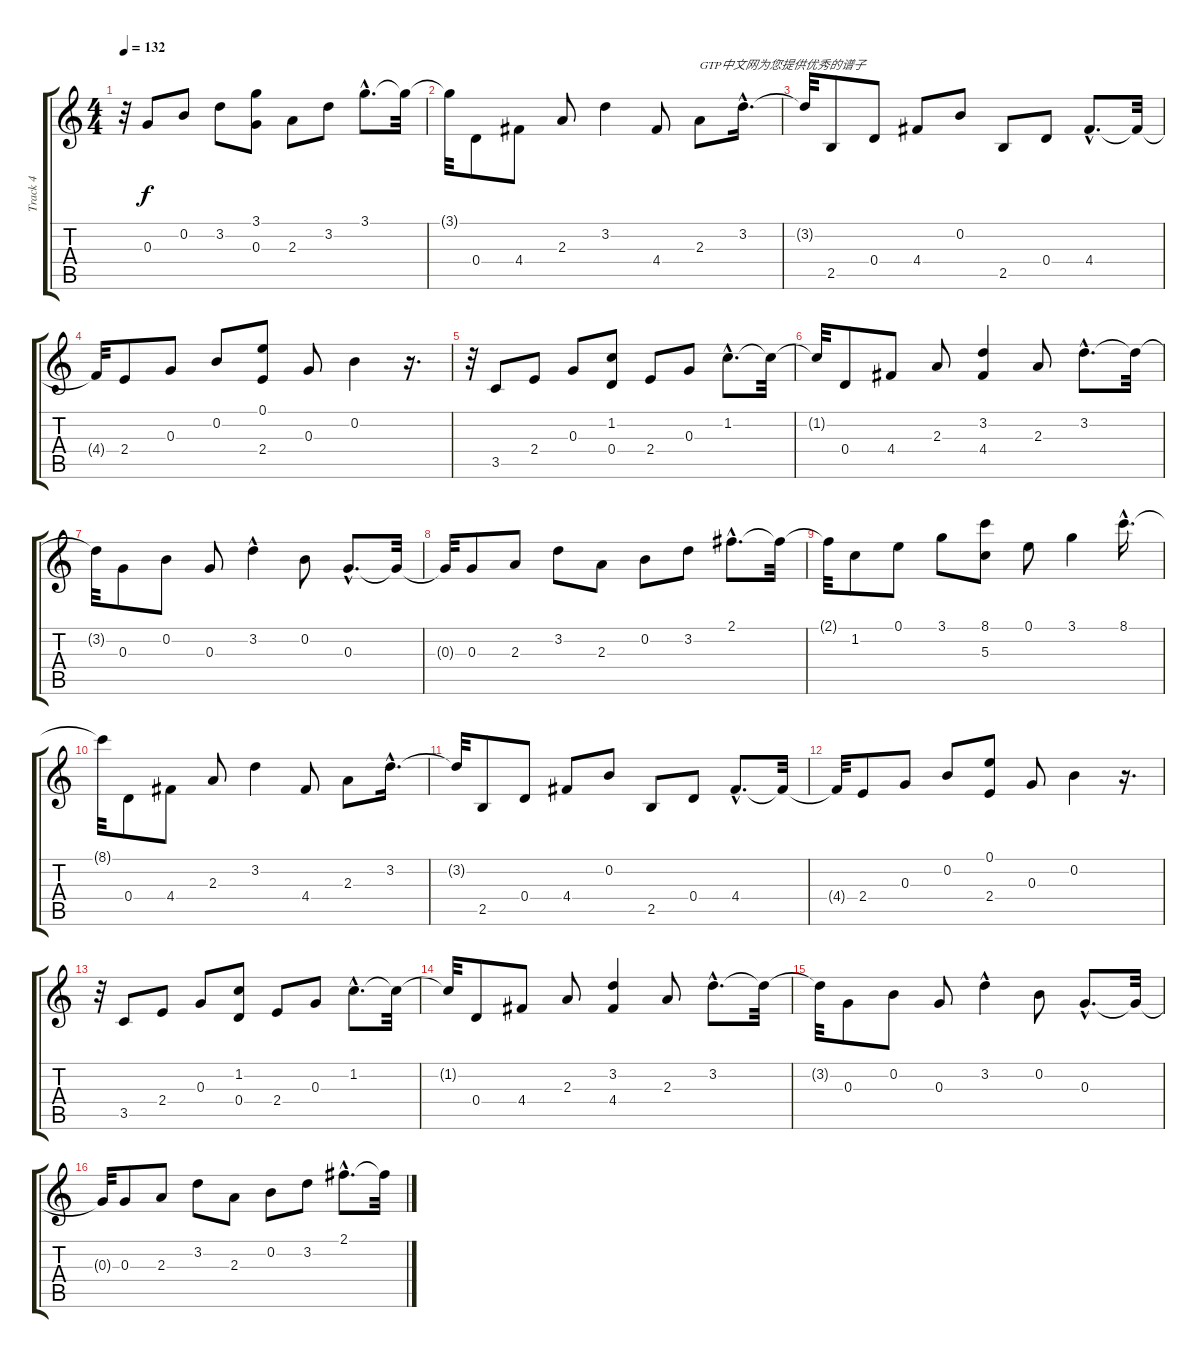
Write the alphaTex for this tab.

\track ("Track 4" "Track 4") {instrument acousticguitarsteel}
\staff {score tabs}
\tuning (E4 B3 G3 D3 A2 E2) {hide}
\ts (4 4)
\tempo 132
\clef g2
\ks c
r.32{dy f instrument acousticguitarsteel} 0.3.8 0.2.8 3.2.8 (3.1 0.3).8 2.3.8 3.2.8 3.1{hac}.8{d} 3.1{t}.32 |
3.1{t}.32 0.4.8 4.4.8 2.3.8 3.2.4 4.4.8 2.3.8{txt "GTP中文网为您提供优秀的谱子"} 3.2{hac}.16{d} |
3.2{t}.32 2.5.8 0.4.8 4.4.8 0.2.8 2.5.8 0.4.8 4.4{hac}.8{d} 4.4{t}.32 |
4.4{t}.32 2.4.8 0.3.8 0.2.8 (0.1 2.4).8 0.3.8 0.2.4 r.16{d} |
r.32 3.5.8 2.4.8 0.3.8 (1.2 0.4).8 2.4.8 0.3.8 1.2{hac}.8{d} 1.2{t}.32 |
1.2{t}.32 0.4.8 4.4.8 2.3.8 (3.2 4.4).4 2.3.8 3.2{hac}.8{d} 3.2{t}.32 |
3.2{t}.32 0.3.8 0.2.8 0.3.8 3.2{hac}.4 0.2.8 0.3{hac}.8{d} 0.3{t}.32 |
0.3{t}.32 0.3.8 2.3.8 3.2.8 2.3.8 0.2.8 3.2.8 2.1{hac}.8{d} 2.1{t}.32 |
2.1{t}.32 1.2.8 0.1.8 3.1.8 (8.1 5.3).8 0.1.8 3.1.4 8.1{hac}.16{d} |
8.1{t}.32 0.4.8 4.4.8 2.3.8 3.2.4 4.4.8 2.3.8 3.2{hac}.16{d} |
3.2{t}.32 2.5.8 0.4.8 4.4.8 0.2.8 2.5.8 0.4.8 4.4{hac}.8{d} 4.4{t}.32 |
4.4{t}.32 2.4.8 0.3.8 0.2.8 (0.1 2.4).8 0.3.8 0.2.4 r.16{d} |
r.32 3.5.8 2.4.8 0.3.8 (1.2 0.4).8 2.4.8 0.3.8 1.2{hac}.8{d} 1.2{t}.32 |
1.2{t}.32 0.4.8 4.4.8 2.3.8 (3.2 4.4).4 2.3.8 3.2{hac}.8{d} 3.2{t}.32 |
3.2{t}.32 0.3.8 0.2.8 0.3.8 3.2{hac}.4 0.2.8 0.3{hac}.8{d} 0.3{t}.32 |
0.3{t}.32 0.3.8 2.3.8 3.2.8 2.3.8 0.2.8 3.2.8 2.1{hac}.8{d} 2.1{t}.32
